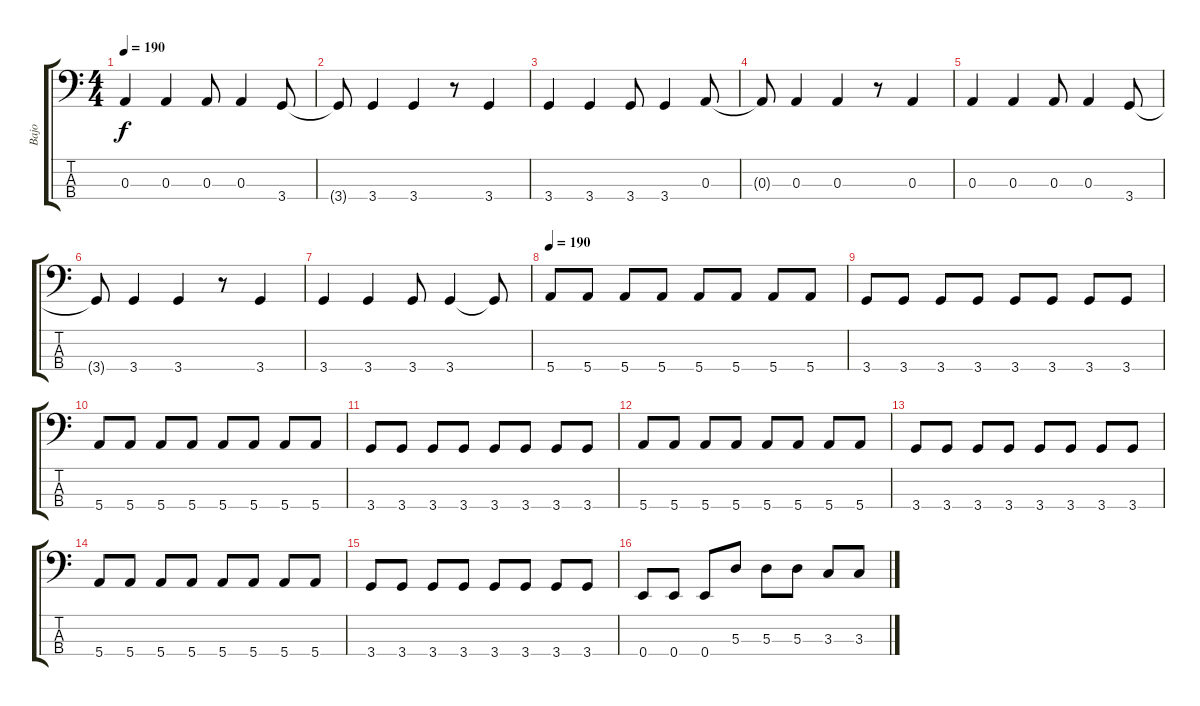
\track ("Bajo" "Bajo") {instrument electricbassfinger}
\staff {score tabs}
\tuning (G2 D2 A1 E1) {hide}
\ts (4 4)
\tempo 190
\clef f4
\ks c
0.3.4{dy f} 0.3.4 0.3.8 0.3.4 3.4.8 |
3.4{t}.8 3.4.4 3.4.4 r.8 3.4.4 |
3.4.4 3.4.4 3.4.8 3.4.4 0.3.8 |
0.3{t}.8 0.3.4 0.3.4 r.8 0.3.4 |
0.3.4 0.3.4 0.3.8 0.3.4 3.4.8 |
3.4{t}.8 3.4.4 3.4.4 r.8 3.4.4 |
3.4.4 3.4.4 3.4.8 3.4.4 3.4{t}.8 |
\tempo 190
5.4.8 5.4.8 5.4.8 5.4.8 5.4.8 5.4.8 5.4.8 5.4.8 |
3.4.8 3.4.8 3.4.8 3.4.8 3.4.8 3.4.8 3.4.8 3.4.8 |
5.4.8 5.4.8 5.4.8 5.4.8 5.4.8 5.4.8 5.4.8 5.4.8 |
3.4.8 3.4.8 3.4.8 3.4.8 3.4.8 3.4.8 3.4.8 3.4.8 |
5.4.8 5.4.8 5.4.8 5.4.8 5.4.8 5.4.8 5.4.8 5.4.8 |
3.4.8 3.4.8 3.4.8 3.4.8 3.4.8 3.4.8 3.4.8 3.4.8 |
5.4.8 5.4.8 5.4.8 5.4.8 5.4.8 5.4.8 5.4.8 5.4.8 |
3.4.8 3.4.8 3.4.8 3.4.8 3.4.8 3.4.8 3.4.8 3.4.8 |
0.4.8 0.4.8 0.4.8 5.3.8 5.3.8 5.3.8 3.3.8 3.3.8
